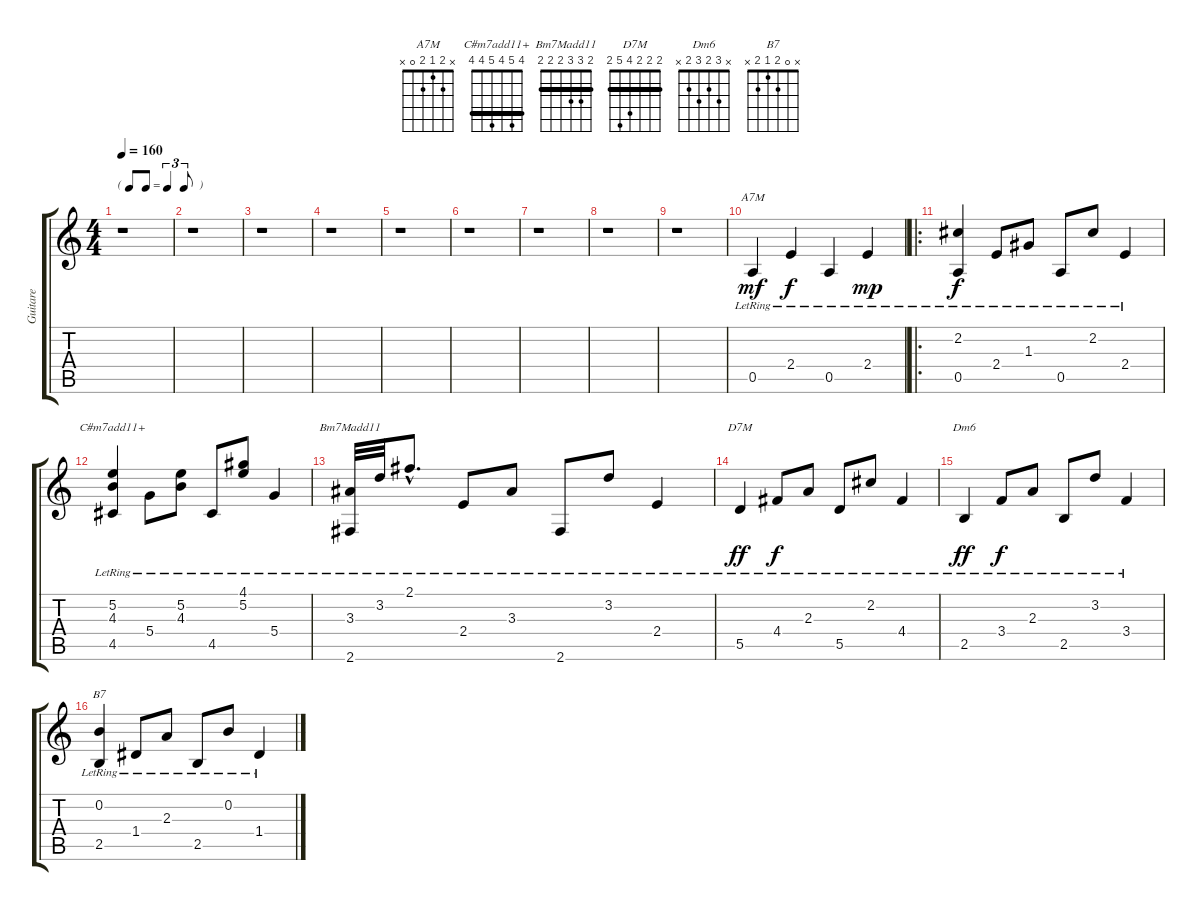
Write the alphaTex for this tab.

\track ("Guitare" "Guitare") {instrument acousticguitarnylon}
\staff {score tabs}
\tuning (E4 B3 G3 D3 A2 E2) {hide}
\chord ("A7M" x 2 1 2 0 x)
\chord ("C#m7add11+" 4 5 4 5 4 4) {barre 4}
\chord ("Bm7Madd11" 2 3 3 2 2 2) {barre 2}
\chord ("D7M" 2 2 2 4 5 2) {barre 2}
\chord ("Dm6" x 3 2 3 2 x)
\chord ("B7" x 0 2 1 2 x)
\ts (4 4)
\tf triplet8th
\tempo 160
\clef g2
\ks c
r.1{dy mf instrument acousticguitarnylon} |
r.1 |
r.1 |
r.1 |
r.1 |
r.1 |
r.1 |
r.1 |
r.1 |
0.5{lr}.4{ch "A7M"} 2.4{lr}.4{dy f} 0.5{lr}.4 2.4{lr}.4{dy mp} |
\ro
(2.2{lr} 0.5{lr}).4{dy f} 2.4{lr}.8 1.3{lr}.8 0.5{lr}.8 2.2{lr}.8 2.4{lr}.4 |
(5.2{lr} 4.3{lr} 4.5{lr}).4{ch "C#m7add11+"} 5.4{lr}.8 (5.2{lr} 4.3{lr}).8 4.5{lr}.8 (4.1{lr} 5.2{lr}).8 5.4{lr}.4 |
(3.3{lr} 2.6{lr}).32{ch "Bm7Madd11"} 3.2{lr}.32 2.1{hac lr}.8{d} 2.4{lr}.8 3.3{lr}.8 2.6{lr}.8 3.2{lr}.8 2.4{lr}.4 |
5.5{lr}.4{ch "D7M" dy ff} 4.4{lr}.8{dy f} 2.3{lr}.8 5.5{lr}.8 2.2{lr}.8 4.4{lr}.4 |
2.5{lr}.4{ch "Dm6" dy ff} 3.4{lr}.8{dy f} 2.3{lr}.8 2.5{lr}.8 3.2{lr}.8 3.4{lr}.4 |
(0.2{lr} 2.5{lr}).4{ch "B7"} 1.4{lr}.8 2.3{lr}.8 2.5{lr}.8 0.2{lr}.8 1.4{lr}.4
